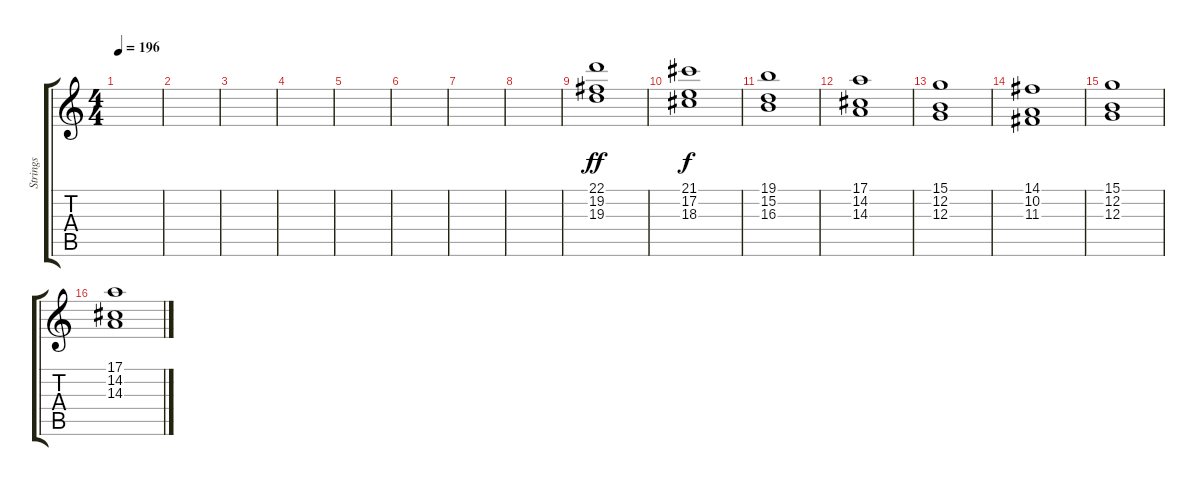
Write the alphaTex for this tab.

\track ("Strings" "Strings") {instrument stringensemble2}
\staff {score tabs}
\tuning (E4 B3 G3 D3 A2 D2) {hide}
\ts (4 4)
\tempo 196
\clef g2
\ks c
|
|
|
|
|
|
|
|
(22.1 19.2 19.3).1{dy ff} |
(21.1 17.2 18.3).1{dy f} |
(19.1 15.2 16.3).1 |
(17.1 14.2 14.3).1 |
(15.1 12.2 12.3).1 |
(14.1 10.2 11.3).1 |
(15.1 12.2 12.3).1 |
(17.1 14.2 14.3).1
